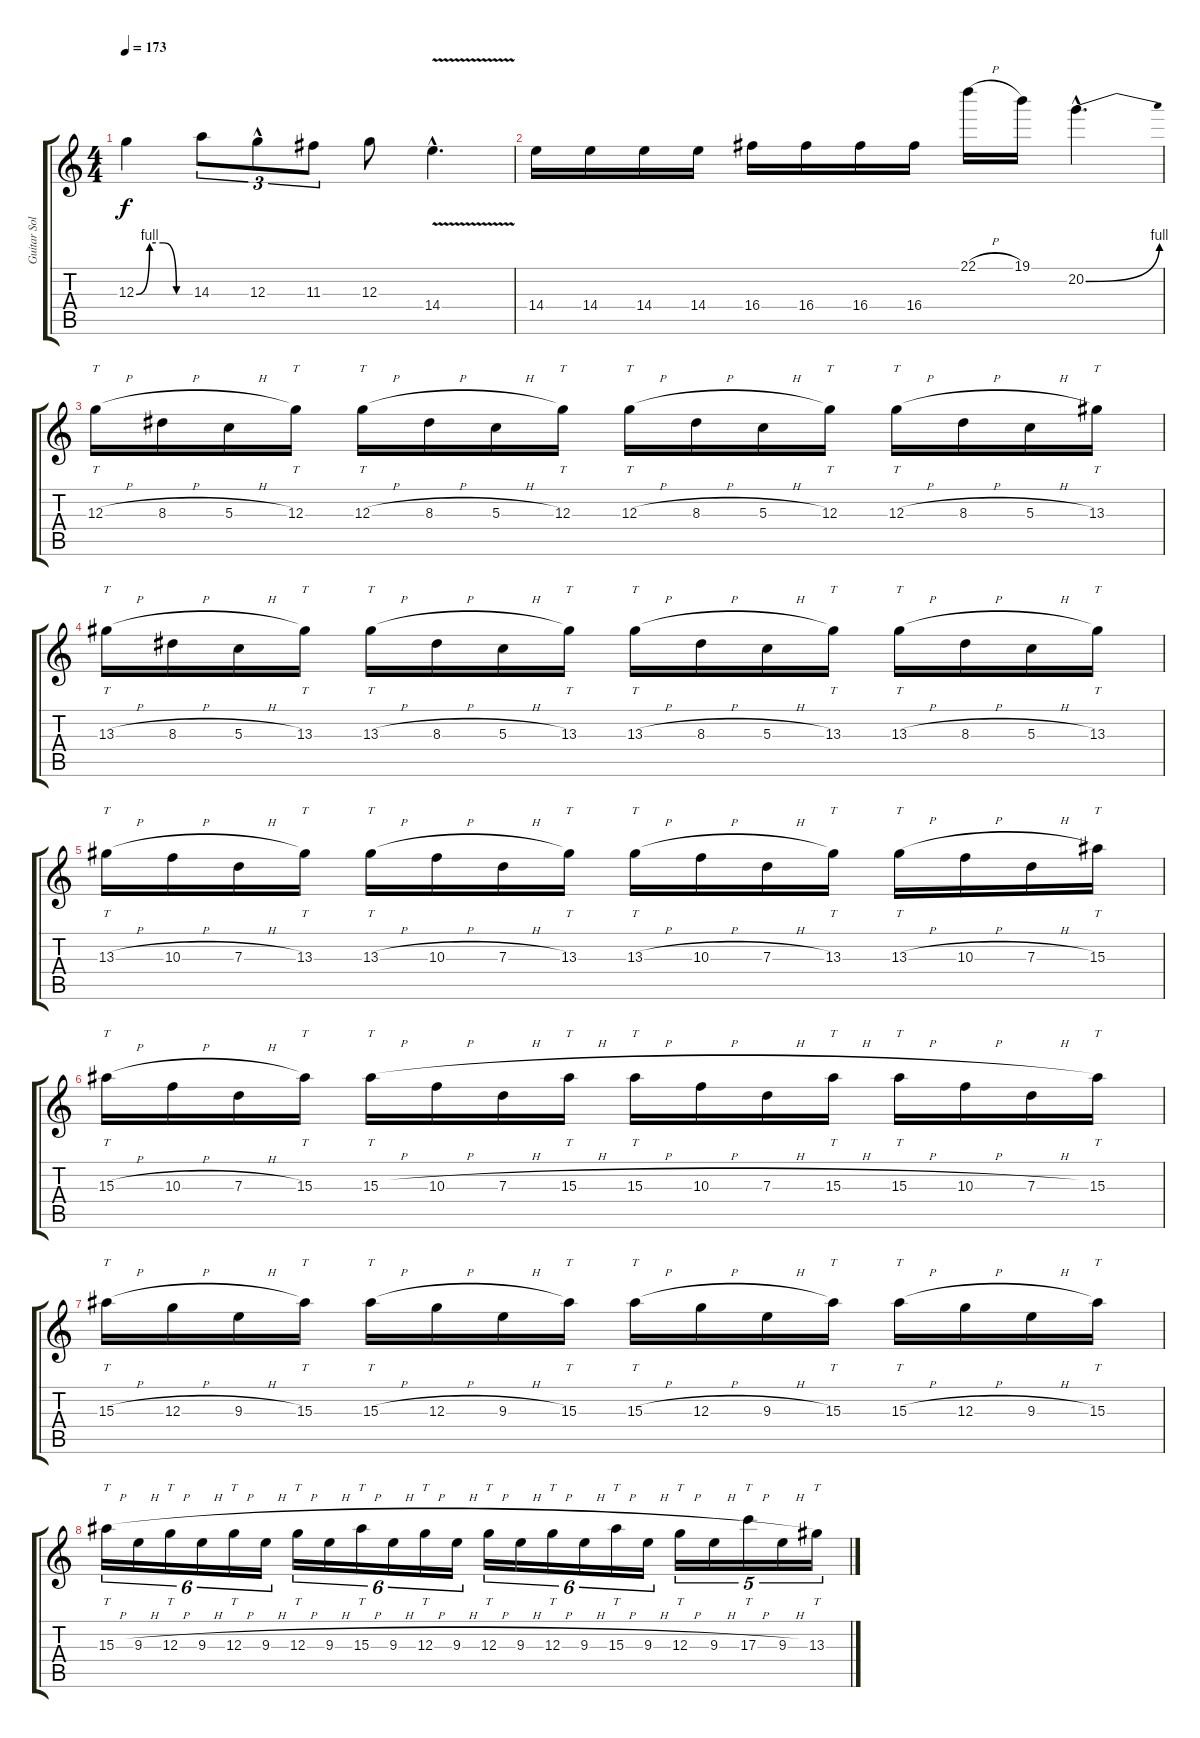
\track ("Guitar Solo" "Guitar Sol") {instrument overdrivenguitar}
\staff {score tabs}
\tuning (E4 B3 G3 D3 A2 E2) {hide}
\ts (4 4)
\tempo 173
\clef g2
\ks c
12.3{be (custom 0 0 15 4 30 4 45 0 60 0)}.4{dy f} 14.3.8{tu (3 2)} 12.3{hac}.8{tu (3 2)} 11.3.8{tu (3 2)} 12.3.8 14.4{v hac}.4{d} |
14.4.16 14.4.16 14.4.16 14.4.16 16.4.16 16.4.16 16.4.16 16.4.16 22.1{h}.16 19.1.16 20.2{be (bend 0 0 60 4) hac}.4{d} |
12.3{h}.16{tt} 8.3{h}.16 5.3{h}.16 12.3.16{tt} 12.3{h}.16{tt} 8.3{h}.16 5.3{h}.16 12.3.16{tt} 12.3{h}.16{tt} 8.3{h}.16 5.3{h}.16 12.3.16{tt} 12.3{h}.16{tt} 8.3{h}.16 5.3{h}.16 13.3.16{tt} |
13.3{h}.16{tt} 8.3{h}.16 5.3{h}.16 13.3.16{tt} 13.3{h}.16{tt} 8.3{h}.16 5.3{h}.16 13.3.16{tt} 13.3{h}.16{tt} 8.3{h}.16 5.3{h}.16 13.3.16{tt} 13.3{h}.16{tt} 8.3{h}.16 5.3{h}.16 13.3.16{tt} |
13.3{h}.16{tt} 10.3{h}.16 7.3{h}.16 13.3.16{tt} 13.3{h}.16{tt} 10.3{h}.16 7.3{h}.16 13.3.16{tt} 13.3{h}.16{tt} 10.3{h}.16 7.3{h}.16 13.3.16{tt} 13.3{h}.16{tt} 10.3{h}.16 7.3{h}.16 15.3.16{tt} |
15.3{h}.16{tt} 10.3{h}.16 7.3{h}.16 15.3.16{tt} 15.3{h}.16{tt} 10.3{h}.16 7.3{h}.16 15.3{h}.16{tt} 15.3{h}.16{tt} 10.3{h}.16 7.3{h}.16 15.3{h}.16{tt} 15.3{h}.16{tt} 10.3{h}.16 7.3{h}.16 15.3.16{tt} |
15.3{h}.16{tt} 12.3{h}.16 9.3{h}.16 15.3.16{tt} 15.3{h}.16{tt} 12.3{h}.16 9.3{h}.16 15.3.16{tt} 15.3{h}.16{tt} 12.3{h}.16 9.3{h}.16 15.3.16{tt} 15.3{h}.16{tt} 12.3{h}.16 9.3{h}.16 15.3.16{tt} |
15.3{h}.16{tt tu (6 4)} 9.3{h}.16{tu (6 4)} 12.3{h}.16{tt tu (6 4)} 9.3{h}.16{tu (6 4)} 12.3{h}.16{tt tu (6 4)} 9.3{h}.16{tu (6 4)} 12.3{h}.16{tt tu (6 4)} 9.3{h}.16{tu (6 4)} 15.3{h}.16{tt tu (6 4)} 9.3{h}.16{tu (6 4)} 12.3{h}.16{tt tu (6 4)} 9.3{h}.16{tu (6 4)} 12.3{h}.16{tt tu (6 4)} 9.3{h}.16{tu (6 4)} 12.3{h}.16{tt tu (6 4)} 9.3{h}.16{tu (6 4)} 15.3{h}.16{tt tu (6 4)} 9.3{h}.16{tu (6 4)} 12.3{h}.16{tt tu (5 4)} 9.3{h}.16{tu (5 4)} 17.3{h}.16{tt tu (5 4)} 9.3{h}.16{tu (5 4)} 13.3.16{tt tu (5 4)}
